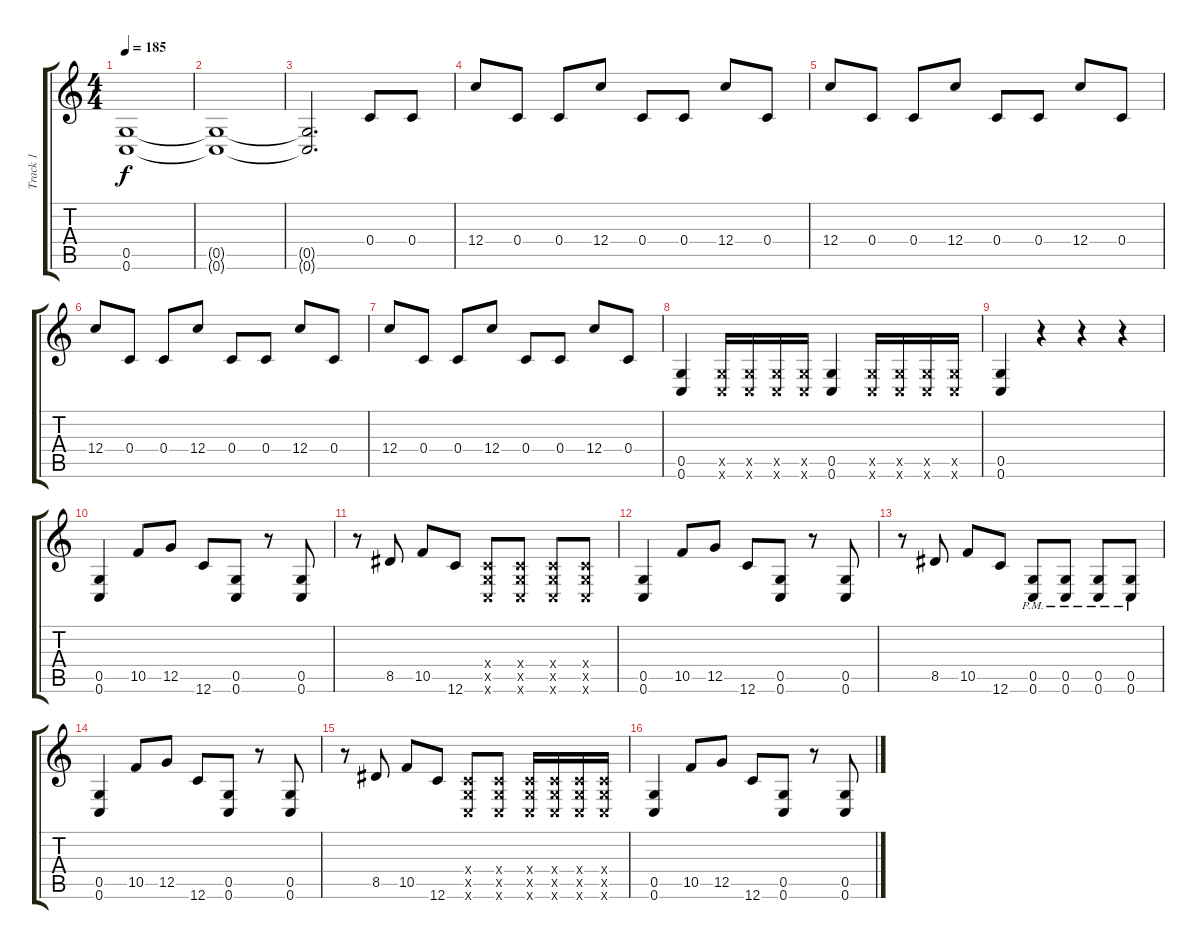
\track ("Track 1" "Track 1") {instrument distortionguitar}
\staff {score tabs}
\tuning (D4 A3 F3 C3 G2 C2) {hide}
\ts (4 4)
\tempo 185
\clef g2
\ks c
(0.5{t} 0.6{t}).1{dy f} |
(0.5{t} 0.6{t}).1 |
(0.5{t} 0.6{t}).2{d} 0.4.8 0.4.8 |
12.4.8 0.4.8 0.4.8 12.4.8 0.4.8 0.4.8 12.4.8 0.4.8 |
12.4.8 0.4.8 0.4.8 12.4.8 0.4.8 0.4.8 12.4.8 0.4.8 |
12.4.8 0.4.8 0.4.8 12.4.8 0.4.8 0.4.8 12.4.8 0.4.8 |
12.4.8 0.4.8 0.4.8 12.4.8 0.4.8 0.4.8 12.4.8 0.4.8 |
(0.5 0.6).4 (0.5{x} 0.6{x}).16 (0.5{x} 0.6{x}).16 (0.5{x} 0.6{x}).16 (0.5{x} 0.6{x}).16 (0.5 0.6).4 (0.5{x} 0.6{x}).16 (0.5{x} 0.6{x}).16 (0.5{x} 0.6{x}).16 (0.5{x} 0.6{x}).16 |
(0.5 0.6).4 r.4 r.4 r.4 |
(0.5 0.6).4 10.5.8 12.5.8 12.6.8 (0.5 0.6).8 r.8 (0.5 0.6).8 |
r.8 8.5.8 10.5.8 12.6.8 (0.4{x} 0.5{x} 0.6{x}).8 (0.4{x} 0.5{x} 0.6{x}).8 (0.4{x} 0.5{x} 0.6{x}).8 (0.4{x} 0.5{x} 0.6{x}).8 |
(0.5 0.6).4 10.5.8 12.5.8 12.6.8 (0.5 0.6).8 r.8 (0.5 0.6).8 |
r.8 8.5.8 10.5.8 12.6.8 (0.5{pm} 0.6{pm}).8 (0.5{pm} 0.6{pm}).8 (0.5{pm} 0.6{pm}).8 (0.5{pm} 0.6{pm}).8 |
(0.5 0.6).4 10.5.8 12.5.8 12.6.8 (0.5 0.6).8 r.8 (0.5 0.6).8 |
r.8 8.5.8 10.5.8 12.6.8 (0.4{x} 0.5{x} 0.6{x}).8 (0.4{x} 0.5{x} 0.6{x}).8 (0.4{x} 0.5{x} 0.6{x}).16 (0.4{x} 0.5{x} 0.6{x}).16 (0.4{x} 0.5{x} 0.6{x}).16 (0.4{x} 0.5{x} 0.6{x}).16 |
(0.5 0.6).4 10.5.8 12.5.8 12.6.8 (0.5 0.6).8 r.8 (0.5 0.6).8
